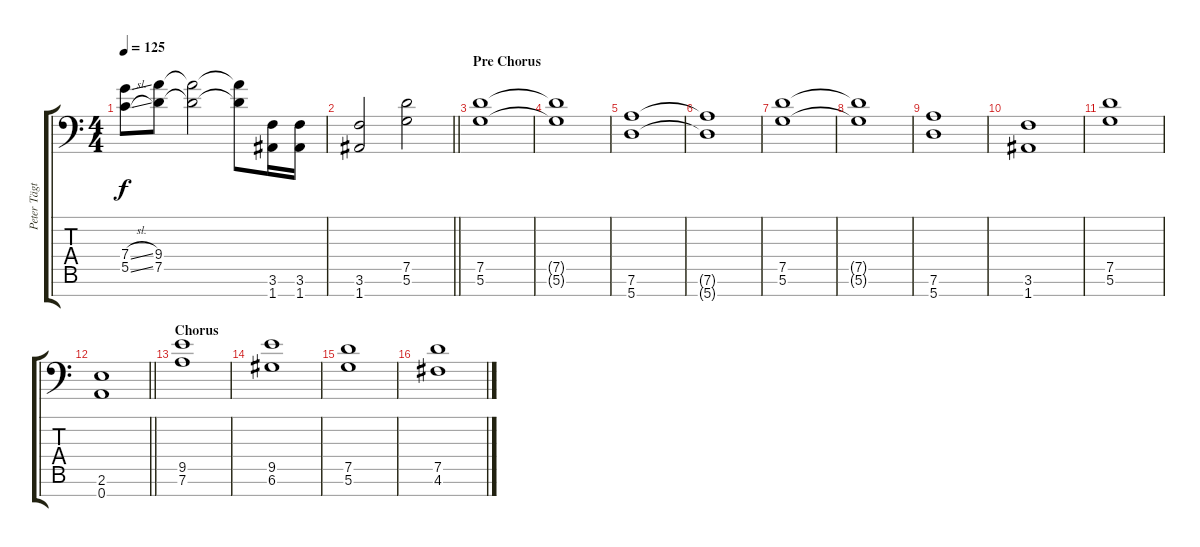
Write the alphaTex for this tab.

\track ("Peter Tägtgren (Rythm Guitar II)" "Peter Tägt") {instrument overdrivenguitar}
\staff {score tabs}
\tuning (D4 A3 F3 C3 G2 D2 A1) {hide}
\ts (4 4)
\tempo 125
\clef f4
\ks c
(7.4{sl} 5.5{sl}).8{dy f} (9.4 7.5).8 (9.4{t} 7.5{t}).2 (9.4{t} 7.5{t}).8 (3.6 1.7).16 (3.6 1.7).16 |
\barLineRight lightlight
(3.6 1.7).2 (7.5 5.6).2 |
\section ("" "Pre Chorus")
(7.5 5.6).1 |
(7.5{t} 5.6{t}).1 |
(7.6 5.7).1 |
(7.6{t} 5.7{t}).1 |
(7.5 5.6).1 |
(7.5{t} 5.6{t}).1 |
(7.6 5.7).1 |
(3.6 1.7).1 |
(7.5 5.6).1 |
\barLineRight lightlight
(2.6 0.7).1 |
\section ("" "Chorus")
(9.5 7.6).1 |
(9.5 6.6).1 |
(7.5 5.6).1 |
(7.5 4.6).1
